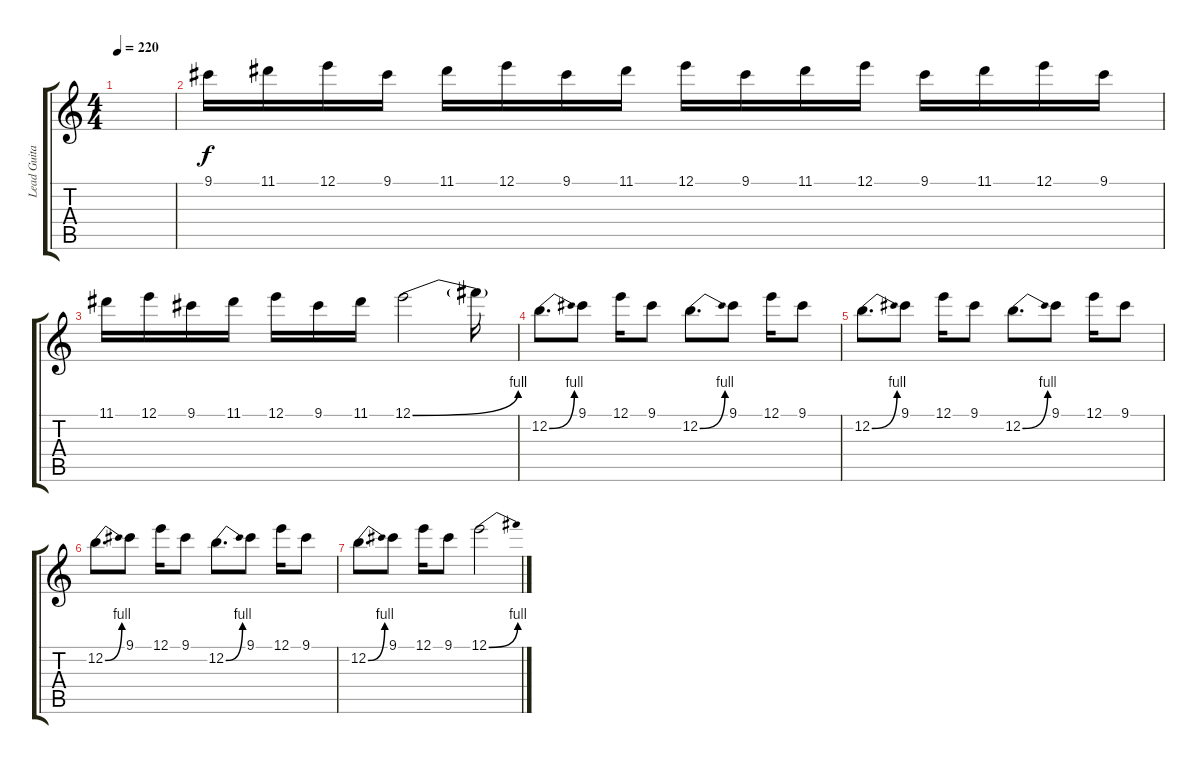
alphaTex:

\track ("Lead Guitar 2 (Effects)" "Lead Guita") {instrument distortionguitar}
\staff {score tabs}
\tuning (E4 B3 G3 D3 A2 E2) {hide}
\ts (4 4)
\tempo 220
\clef g2
\ks c
|
9.1.16 11.1.16 12.1.16 9.1.16 11.1.16 12.1.16 9.1.16 11.1.16 12.1.16 9.1.16 11.1.16 12.1.16 9.1.16 11.1.16 12.1.16 9.1.16 |
11.1.16 12.1.16 9.1.16 11.1.16 12.1.16 9.1.16 11.1.16 12.1{be (bend 0 0 60 4)}.2 12.1{t}.16 |
12.2{be (bend 0 0 60 4)}.8{d} 9.1.8 12.1.16 9.1.8 12.2{be (bend 0 0 60 4)}.8{d} 9.1.8 12.1.16 9.1.8 |
12.2{be (bend 0 0 60 4)}.8{d} 9.1.8 12.1.16 9.1.8 12.2{be (bend 0 0 60 4)}.8{d} 9.1.8 12.1.16 9.1.8 |
12.2{be (bend 0 0 60 4)}.8{d} 9.1.8 12.1.16 9.1.8 12.2{be (bend 0 0 60 4)}.8{d} 9.1.8 12.1.16 9.1.8 |
12.2{be (bend 0 0 60 4)}.8{d} 9.1.8 12.1.16 9.1.8 12.1{be (bend 0 0 60 4)}.2
